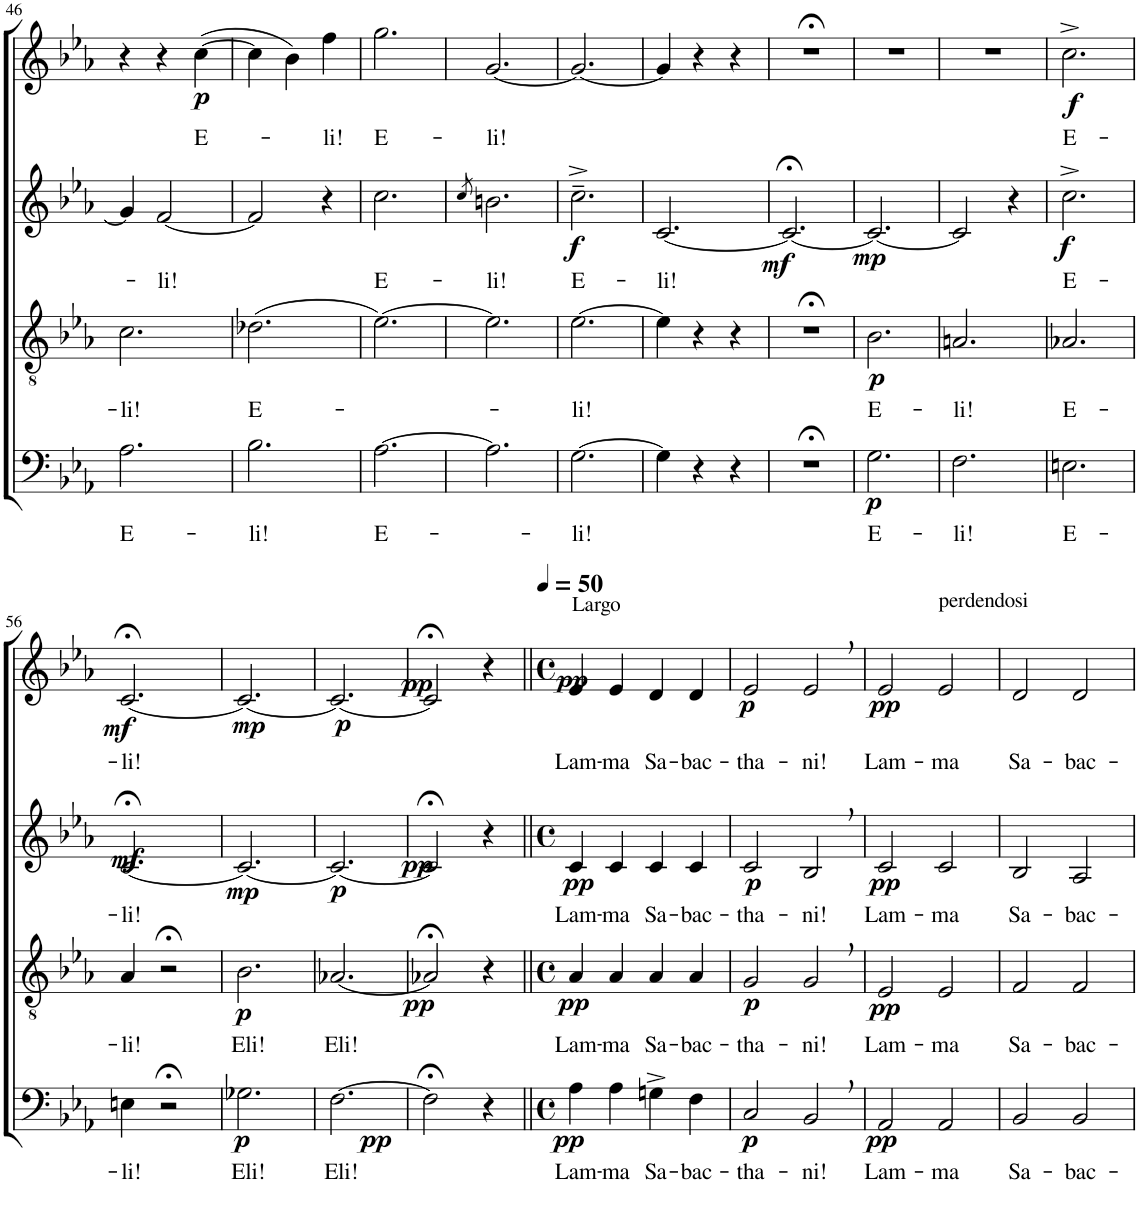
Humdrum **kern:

**kern	**text	**dynam	**kern	**text	**dynam	**kern	**text	**dynam	**kern	**text	**dynam
*part4	*part4	*part4	*part3	*part3	*part3	*part2	*part2	*part2	*part1	*part1	*part1
*staff4	*staff4	*staff4	*staff3	*staff3	*staff3	*staff2	*staff2	*staff2	*staff1	*staff1	*staff1
*I"Bassi	*	*	*I"Tenori	*	*	*I"Contralti	*	*	*I"Soprani	*	*
!!LO:PB:g=z
*clefF4	*	*	*clefGv2	*	*	*clefG2	*	*	*clefG2	*	*
*k[b-e-a-]	*	*	*k[b-e-a-]	*	*	*k[b-e-a-]	*	*	*k[b-e-a-]	*	*
*E-:	*	*	*E-:	*	*	*E-:	*	*	*E-:	*	*
*M3/4	*	*	*M3/4	*	*	*M3/4	*	*	*M3/4	*	*
=46	=46	=46	=46	=46	=46	=46	=46	=46	=46	=46	=46
!	!LO:LY:b	!	!	!LO:LY:b	!	!	!	!	!	!	!
2.A-\	E-	.	2.c\	-li!	.	4g/]	.	.	4r	.	.
!	!	!	!	!	!	!	!LO:LY:b	!	!	!	!
.	.	.	.	.	.	[2f/	-li!	.	4r	.	.
!	!	!	!	!	!	!	!	!	!	!LO:LY:b	!LO:DY:b
.	.	.	.	.	.	.	.	.	([4cc\	E-	p
=47	=47	=47	=47	=47	=47	=47	=47	=47	=47	=47	=47
!	!LO:LY:b	!	!	!LO:LY:b	!	!	!	!	!	!	!
2.B-\	-li!	.	(2.d-X\	E-	.	2f/]	.	.	4cc\]	.	.
.	.	.	.	.	.	.	.	.	4b-\)	.	.
!	!	!	!	!	!	!	!	!	!	!LO:LY:b	!
.	.	.	.	.	.	4r	.	.	4ff\	-li!	.
=48	=48	=48	=48	=48	=48	=48	=48	=48	=48	=48	=48
!	!LO:LY:b	!	!	!	!	!	!LO:LY:b	!	!	!LO:LY:b	!
[2.A-\	E-	.	[2.e-\)	.	.	2.cc\	E-	.	2.gg\	E-	.
=49	=49	=49	=49	=49	=49	=49	=49	=49	=49	=49	=49
.	.	.	.	.	.	8qcc/	.	.	.	.	.
!	!	!	!	!	!	!	!LO:LY:b	!	!	!LO:LY:b	!
2.A-\]	.	.	2.e-\]	.	.	2.bn\	-li!	.	[2.g/	-li!	.
=50	=50	=50	=50	=50	=50	=50	=50	=50	=50	=50	=50
!	!LO:LY:b	!	!	!LO:LY:b	!	!	!LO:LY:b	!LO:DY:b	!	!	!
[2.G\	-li!	.	[2.e-\	-li!	.	2.cc~^\	E-	f	2.g/_	.	.
=51	=51	=51	=51	=51	=51	=51	=51	=51	=51	=51	=51
!	!	!	!	!	!	!	!LO:LY:b	!	!	!	!
4G\]	.	.	4e-\]	.	.	[2.c/	-li!	.	4g/]	.	.
4r	.	.	4r	.	.	.	.	.	4r	.	.
4r	.	.	4r	.	.	.	.	.	4r	.	.
=52	=52	=52	=52	=52	=52	=52	=52	=52	=52	=52	=52
!	!	!	!	!	!	!	!	!LO:DY:b	!	!	!
2.r;<	.	.	2.r;<	.	.	2.c;</_	.	mf	2.r;<	.	.
=53	=53	=53	=53	=53	=53	=53	=53	=53	=53	=53	=53
!	!LO:LY:b	!LO:DY:b	!	!LO:LY:b	!LO:DY:b	!	!	!LO:DY:b	!	!	!
2.G\	E-	p	2.B-\	E-	p	2.c/_	.	mp	2.r	.	.
=54	=54	=54	=54	=54	=54	=54	=54	=54	=54	=54	=54
!	!LO:LY:b	!	!	!LO:LY:b	!	!	!	!	!	!	!
2.F\	-li!	.	2.An/	-li!	.	2c/]	.	.	2.r	.	.
.	.	.	.	.	.	4r	.	.	.	.	.
=55	=55	=55	=55	=55	=55	=55	=55	=55	=55	=55	=55
!	!LO:LY:b	!	!	!LO:LY:b	!	!	!LO:LY:b	!LO:DY:b	!	!LO:LY:b	!LO:DY:b
2.En\	E-	.	2.A-X/	E-	.	2.cc^\	E-	f	2.cc^\	E-	f
!!LO:LB:g=z
=56	=56	=56	=56	=56	=56	=56	=56	=56	=56	=56	=56
!	!LO:LY:b	!	!	!LO:LY:b	!	!	!LO:LY:b	!LO:DY:b	!	!LO:LY:b	!LO:DY:b
4En\	-li!	.	4A-/	-li!	.	[2.c;</	-li!	mf	[2.c;</	-li!	mf
2r;<	.	.	2r;<	.	.	.	.	.	.	.	.
=57	=57	=57	=57	=57	=57	=57	=57	=57	=57	=57	=57
!	!LO:LY:b	!LO:DY:b	!	!LO:LY:b	!LO:DY:b	!	!	!LO:DY:b	!	!	!LO:DY:b
2.G-X\	Eli!	p	2.B-\	Eli!	p	2.c/_	.	mp	2.c/_	.	mp
=58	=58	=58	=58	=58	=58	=58	=58	=58	=58	=58	=58
!	!LO:LY:b	!LO:DY:b	!	!LO:LY:b	!	!	!	!LO:DY:b	!	!	!LO:DY:b
[2.F\	Eli!	pp	[2.A-X/	Eli!	.	2.c/_	.	p	2.c/_	.	p
=59	=59	=59	=59	=59	=59	=59	=59	=59	=59	=59	=59
!	!	!	!	!	!LO:DY:b	!	!	!LO:DY:b	!	!	!LO:DY:b
2F;<\]	.	.	2A-X;</]	.	pp	2c;</]	.	pp	2c;</]	.	pp
4r	.	.	4r	.	.	4r	.	.	4r	.	.
=60||	=60||	=60||	=60||	=60||	=60||	=60||	=60||	=60||	=60||	=60||	=60||
*M4/4	*	*	*M4/4	*	*	*M4/4	*	*	*M4/4	*	*
*met(c)	*	*	*met(c)	*	*	*met(c)	*	*	*met(c)	*	*
*	*	*	*	*	*	*	*	*	*MM50	*	*
!	!	!	!	!	!	!	!	!	!LO:TX:a:t=Largo	!	!
!	!LO:LY:b	!LO:DY:b	!	!LO:LY:b	!LO:DY:b	!	!LO:LY:b	!LO:DY:b	!	!LO:LY:b	!LO:DY:b
4A-\	Lam-	pp	4A-/	Lam-	pp	4c/	Lam-	pp	4e-/	Lam-	pp
!	!LO:LY:b	!	!	!LO:LY:b	!	!	!LO:LY:b	!	!	!LO:LY:b	!
4A-\	-ma	.	4A-/	-ma	.	4c/	-ma	.	4e-/	-ma	.
!	!LO:LY:b	!	!	!LO:LY:b	!	!	!LO:LY:b	!	!	!LO:LY:b	!
4Gn^\	Sa-	.	4A-/	Sa-	.	4c/	Sa-	.	4d/	Sa-	.
!	!LO:LY:b	!	!	!LO:LY:b	!	!	!LO:LY:b	!	!	!LO:LY:b	!
4F\	-bac-	.	4A-/	-bac-	.	4c/	-bac-	.	4d/	-bac-	.
=61	=61	=61	=61	=61	=61	=61	=61	=61	=61	=61	=61
!	!LO:LY:b	!LO:DY:b	!	!LO:LY:b	!LO:DY:b	!	!LO:LY:b	!LO:DY:b	!	!LO:LY:b	!LO:DY:b
2C/	-tha-	p	2G/	-tha-	p	2c/	-tha-	p	2e-/	-tha-	p
!	!LO:LY:b	!	!	!LO:LY:b	!	!	!LO:LY:b	!	!	!LO:LY:b	!
2BB-,/	-ni!	.	2G,/	-ni!	.	2B-,/	-ni!	.	2e-,/	-ni!	.
=62	=62	=62	=62	=62	=62	=62	=62	=62	=62	=62	=62
!	!LO:LY:b	!LO:DY:b	!	!LO:LY:b	!LO:DY:b	!	!LO:LY:b	!LO:DY:b	!	!LO:LY:b	!LO:DY:b
2AA-/	Lam-	pp	2E-/	Lam-	pp	2c/	Lam-	pp	2e-/	Lam-	pp
!	!	!	!	!	!	!	!	!	!LO:TX:a:t=perdendosi	!	!
!	!LO:LY:b	!	!	!LO:LY:b	!	!	!LO:LY:b	!	!	!LO:LY:b	!
2AA-/	-ma	.	2E-/	-ma	.	2c/	-ma	.	2e-/	-ma	.
=63	=63	=63	=63	=63	=63	=63	=63	=63	=63	=63	=63
!	!LO:LY:b	!	!	!LO:LY:b	!	!	!LO:LY:b	!	!	!LO:LY:b	!
2BB-/	Sa-	.	2F/	Sa-	.	2B-/	Sa-	.	2d/	Sa-	.
!	!LO:LY:b	!	!	!LO:LY:b	!	!	!LO:LY:b	!	!	!LO:LY:b	!
2BB-/	-bac-	.	2F/	-bac-	.	2A-/	-bac-	.	2d/	-bac-	.
=	=	=	=	=	=	=	=	=	=	=	=
*-	*-	*-	*-	*-	*-	*-	*-	*-	*-	*-	*-
